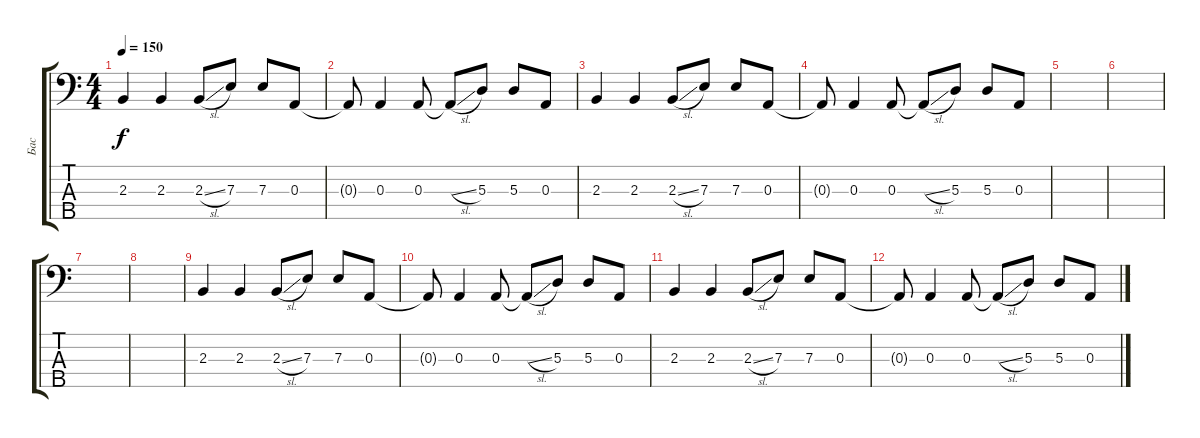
\track ("Бас" "Бас") {instrument electricbassfinger}
\staff {score tabs}
\tuning (G2 D2 A1 E1 B0) {hide}
\ts (4 4)
\tempo 150
\clef f4
\ks c
2.3.4{dy f} 2.3.4 2.3{sl}.8 7.3.8 7.3.8 0.3.8 |
0.3{t}.8 0.3.4 0.3.8 0.3{sl t}.8 5.3.8 5.3.8 0.3.8 |
2.3.4 2.3.4 2.3{sl}.8 7.3.8 7.3.8 0.3.8 |
0.3{t}.8 0.3.4 0.3.8 0.3{sl t}.8 5.3.8 5.3.8 0.3.8 |
|
|
|
|
2.3.4 2.3.4 2.3{sl}.8 7.3.8 7.3.8 0.3.8 |
0.3{t}.8 0.3.4 0.3.8 0.3{sl t}.8 5.3.8 5.3.8 0.3.8 |
2.3.4 2.3.4 2.3{sl}.8 7.3.8 7.3.8 0.3.8 |
0.3{t}.8 0.3.4 0.3.8 0.3{sl t}.8 5.3.8 5.3.8 0.3.8
